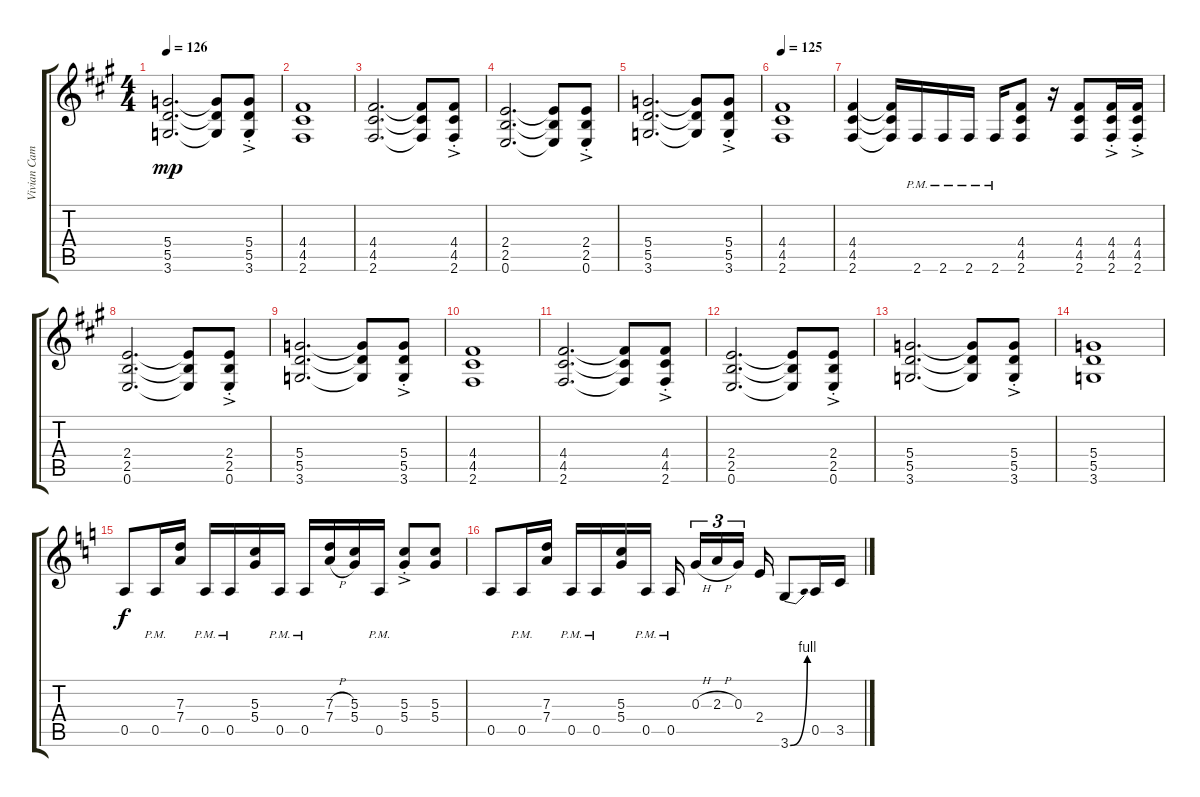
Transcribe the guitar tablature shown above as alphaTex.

\track ("Vivian Campbell L" "Vivian Cam") {instrument distortionguitar}
\staff {score tabs}
\tuning (E4 B3 G3 D3 A2 E2) {hide}
\ts (4 4)
\tempo 126
\clef g2
\ks f#minor
(5.4 5.5 3.6).2{d dy mp} (5.4{t} 5.5{t} 3.6{t}).8 (5.4{ac st} 5.5{ac st} 3.6{ac st}).8 |
(4.4 4.5 2.6).1 |
(4.4 4.5 2.6).2{d} (4.4{t} 4.5{t} 2.6{t}).8 (4.4{ac st} 4.5{ac st} 2.6{ac st}).8 |
(2.4 2.5 0.6).2{d} (2.4{t} 2.5{t} 0.6{t}).8 (2.4{ac st} 2.5{ac st} 0.6{ac st}).8 |
(5.4 5.5 3.6).2{d} (5.4{t} 5.5{t} 3.6{t}).8 (5.4{ac st} 5.5{ac st} 3.6{ac st}).8 |
\tempo 125
(4.4 4.5 2.6).1 |
(4.4 4.5 2.6).4 (4.4{t} 4.5{t} 2.6{t}).16 2.6{pm}.16 2.6{pm}.16 2.6{pm}.16 2.6{pm}.16 (4.4 4.5 2.6).8 r.16 (4.4 4.5 2.6).8 (4.4{ac st} 4.5{ac st} 2.6{ac st}).16 (4.4{ac st} 4.5{ac st} 2.6{ac st}).16 |
(2.4 2.5 0.6).2{d} (2.4{t} 2.5{t} 0.6{t}).8 (2.4{ac st} 2.5{ac st} 0.6{ac st}).8 |
(5.4 5.5 3.6).2{d} (5.4{t} 5.5{t} 3.6{t}).8 (5.4{ac st} 5.5{ac st} 3.6{ac st}).8 |
(4.4 4.5 2.6).1 |
(4.4 4.5 2.6).2{d} (4.4{t} 4.5{t} 2.6{t}).8 (4.4{ac st} 4.5{ac st} 2.6{ac st}).8 |
(2.4 2.5 0.6).2{d} (2.4{t} 2.5{t} 0.6{t}).8 (2.4{ac st} 2.5{ac st} 0.6{ac st}).8 |
(5.4 5.5 3.6).2{d} (5.4{t} 5.5{t} 3.6{t}).8 (5.4{ac st} 5.5{ac st} 3.6{ac st}).8 |
(5.4 5.5 3.6).1 |
\ks aminor
0.5.8{dy f} 0.5{pm}.16 (7.3 7.4).16 0.5{pm}.16 0.5{pm}.16 (5.3 5.4).16 0.5{pm}.16 0.5{pm}.16 (7.3{h} 7.4{h}).16 (5.3 5.4).16 0.5{pm}.16 (5.3{ac st} 5.4{ac st}).8 (5.3 5.4).8 |
0.5.8 0.5{pm}.16 (7.3 7.4).16 0.5{pm}.16 0.5{pm}.16 (5.3 5.4).16 0.5{pm}.16 0.5{pm}.16{beam splitsecondary} 0.3{h}.16{tu (3 2)} 2.3{h}.16{tu (3 2)} 0.3.16{tu (3 2) beam splitsecondary} 2.4.16 3.6{be (bend 0 0 60 4)}.8 0.5.16 3.5.16
